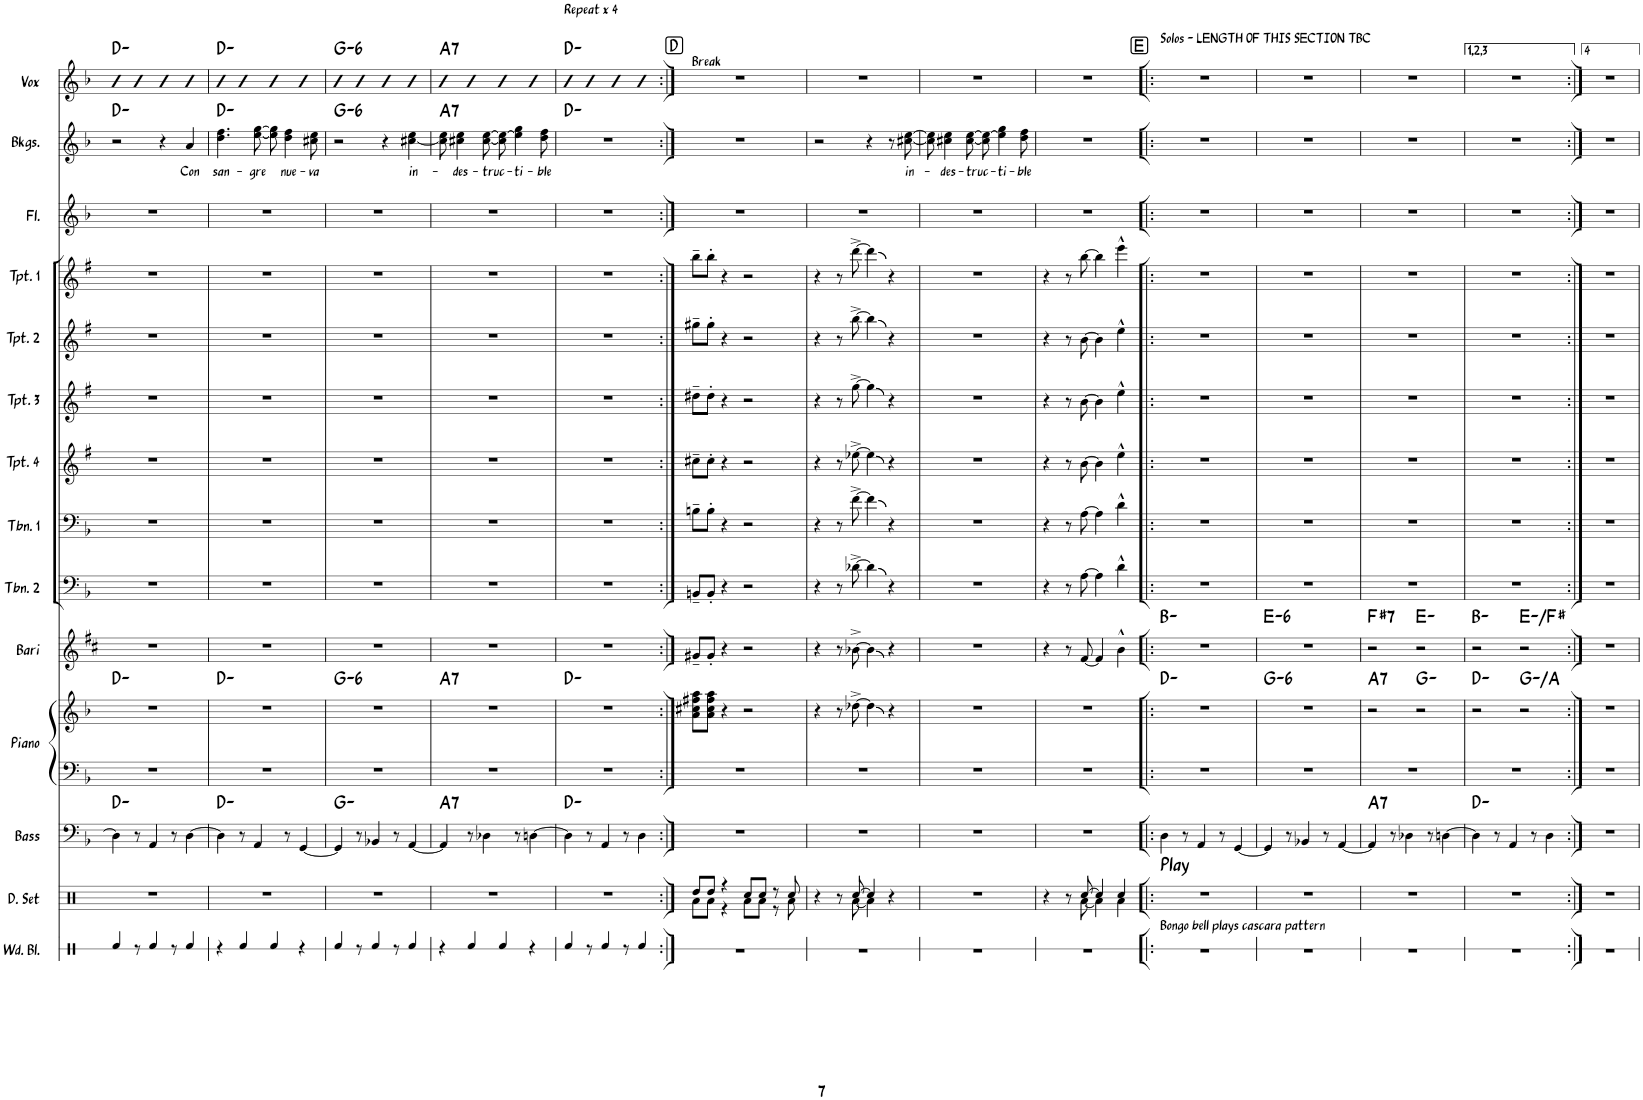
**kern	**kern	**harte	**kern	**harte	**kern	**kern	**harte	**kern	**harte	**kern	**kern	**kern	**kern	**kern	**kern	**kern	**kern	**text	**harte	**kern	**harte
*part14	*part13	*part13	*part12	*part12	*part11	*part11	*part11	*part10	*part10	*part9	*part8	*part7	*part6	*part5	*part4	*part3	*part2	*part2	*part2	*part1	*part1
*staff15	*staff14	*	*staff13	*	*staff12	*staff11	*	*staff10	*	*staff9	*staff8	*staff7	*staff6	*staff5	*staff4	*staff3	*staff2	*staff2	*	*staff1	*
*I"Wood Blocks	*I"Drumset	*	*I"Bass	*	*I"Piano	*	*	*I"Baritone Sax	*	*I"Trombone 2	*I"Trombone 1	*I"Trumpet 4	*I"Trumpet 3	*I"Trumpet 2	*I"Trumpet 1	*I"Flute 1	*I"Backings	*	*	*I"Voice	*
*I'Wd. Bl.	*I'D. Set	*	*I'Bass	*	*I'Piano	*	*	*I'Bari	*	*I'Tbn. 2	*I'Tbn. 1	*I'Tpt. 4	*I'Tpt. 3	*I'Tpt. 2	*I'Tpt. 1	*I'Fl.	*I'Bkgs.	*	*	*	*
!!LO:PB:g=z
*clefX	*clefX	*	*clefF4	*	*clefF4	*clefG2	*	*clefG2	*	*clefF4	*clefF4	*clefG2	*clefG2	*clefG2	*clefG2	*clefG2	*clefG2	*	*	*clefG2	*
*	*	*	*Trd7c12	*	*	*	*	*Trd12c21	*	*	*	*Trd1c2	*Trd1c2	*Trd1c2	*Trd1c2	*	*	*	*	*	*
*k[]	*k[]	*	*k[b-]	*	*k[b-]	*k[b-]	*	*k[f#c#]	*	*k[b-]	*k[b-]	*k[f#]	*k[f#]	*k[f#]	*k[f#]	*k[b-]	*k[b-]	*	*	*k[b-]	*
*M4/4	*M4/4	*	*M4/4	*	*M4/4	*M4/4	*	*M4/4	*	*M4/4	*M4/4	*M4/4	*M4/4	*M4/4	*M4/4	*M4/4	*M4/4	*	*	*M4/4	*
=70	=70	=70	=70	=70	=70	=70	=70	=70	=70	=70	=70	=70	=70	=70	=70	=70	=70	=70	=70	=70	=70
4Rf/	1r	.	4D\]	D:min	1r	1r	D:min	1r	.	1r	1r	1r	1r	1r	1r	1r	2r	.	D:min	4b-	D:min
8r	.	.	8r	.	.	.	.	.	.	.	.	.	.	.	.	.	.	.	.	4b-	.
4Rf/	.	.	4AA/	.	.	.	.	.	.	.	.	.	.	.	.	.	.	.	.	.	.
.	.	.	.	.	.	.	.	.	.	.	.	.	.	.	.	.	4r	.	.	4b-	.
8r	.	.	8r	.	.	.	.	.	.	.	.	.	.	.	.	.	.	.	.	.	.
!	!	!	!	!	!	!	!	!	!	!	!	!	!	!	!	!	!	!LO:LY:b	!	!	!
4Rf/	.	.	[4D\	.	.	.	.	.	.	.	.	.	.	.	.	.	4a/	Con	.	4b-	.
=71	=71	=71	=71	=71	=71	=71	=71	=71	=71	=71	=71	=71	=71	=71	=71	=71	=71	=71	=71	=71	=71
!	!	!	!	!	!	!	!	!	!	!	!	!	!	!	!	!	!	!LO:LY:b	!	!	!
4r	1r	.	4D\]	D:min	1r	1r	D:min	1r	.	1r	1r	1r	1r	1r	1r	1r	4.dd\ 4.ff\	san-	D:min	4b-	D:min
4Rf/	.	.	8r	.	.	.	.	.	.	.	.	.	.	.	.	.	.	.	.	4b-	.
!	!	!	!	!	!	!	!	!	!	!	!	!	!	!	!	!	!	!LO:LY:b	!	!	!
.	.	.	4AA/	.	.	.	.	.	.	.	.	.	.	.	.	.	[8ee\ [8gg\	-gre	.	.	.
4Rf/	.	.	.	.	.	.	.	.	.	.	.	.	.	.	.	.	8ee\] 8gg\]	.	.	4b-	.
!	!	!	!	!	!	!	!	!	!	!	!	!	!	!	!	!	!	!LO:LY:b	!	!	!
.	.	.	8r	.	.	.	.	.	.	.	.	.	.	.	.	.	4dd\ 4ff\	nue-	.	.	.
4r	.	.	[4GG/	.	.	.	.	.	.	.	.	.	.	.	.	.	.	.	.	4b-	.
!	!	!	!	!	!	!	!	!	!	!	!	!	!	!	!	!	!	!LO:LY:b	!	!	!
.	.	.	.	.	.	.	.	.	.	.	.	.	.	.	.	.	8cc#X\ 8ee\	-va	.	.	.
=72	=72	=72	=72	=72	=72	=72	=72	=72	=72	=72	=72	=72	=72	=72	=72	=72	=72	=72	=72	=72	=72
!	!	!	!	!	!	!	!LO:H:kt=6	!	!	!	!	!	!	!	!	!	!	!	!LO:H:kt=6	!	!LO:H:kt=6
4Rf/	1r	.	4GG/]	G:min	1r	1r	G:min6	1r	.	1r	1r	1r	1r	1r	1r	1r	2r	.	G:min6	4b-	G:min6
8r	.	.	8r	.	.	.	.	.	.	.	.	.	.	.	.	.	.	.	.	4b-	.
4Rf/	.	.	4BB-X/	.	.	.	.	.	.	.	.	.	.	.	.	.	.	.	.	.	.
.	.	.	.	.	.	.	.	.	.	.	.	.	.	.	.	.	4r	.	.	4b-	.
8r	.	.	8r	.	.	.	.	.	.	.	.	.	.	.	.	.	.	.	.	.	.
!	!	!	!	!	!	!	!	!	!	!	!	!	!	!	!	!	!	!LO:LY:b	!	!	!
4Rf/	.	.	[4AA/	.	.	.	.	.	.	.	.	.	.	.	.	.	[4cc#X\ 4ee\	in-	.	4b-	.
=73	=73	=73	=73	=73	=73	=73	=73	=73	=73	=73	=73	=73	=73	=73	=73	=73	=73	=73	=73	=73	=73
!	!	!	!	!LO:H:kt=7	!	!	!LO:H:kt=7	!	!	!	!	!	!	!	!	!	!	!	!LO:H:kt=7	!	!LO:H:kt=7
4r	1r	.	4AA/]	A:7	1r	1r	A:7	1r	.	1r	1r	1r	1r	1r	1r	1r	8cc#\] 8ee\	.	A:7	4b-	A:7
!	!	!	!	!	!	!	!	!	!	!	!	!	!	!	!	!	!	!LO:LY:b	!	!	!
.	.	.	.	.	.	.	.	.	.	.	.	.	.	.	.	.	4cc#X\ 4ee\	des-	.	.	.
4Rf/	.	.	8r	.	.	.	.	.	.	.	.	.	.	.	.	.	.	.	.	4b-	.
!	!	!	!	!	!	!	!	!	!	!	!	!	!	!	!	!	!	!LO:LY:b	!	!	!
.	.	.	4D-X\	.	.	.	.	.	.	.	.	.	.	.	.	.	[8cc#\ [8ee\	-truc-	.	.	.
4Rf/	.	.	.	.	.	.	.	.	.	.	.	.	.	.	.	.	8cc#\] 8ee\_	.	.	4b-	.
!	!	!	!	!	!	!	!	!	!	!	!	!	!	!	!	!	!	!LO:LY:b	!	!	!
.	.	.	8r	.	.	.	.	.	.	.	.	.	.	.	.	.	4ee\] 4gg\	ti-	.	.	.
4r	.	.	[4Dn\	.	.	.	.	.	.	.	.	.	.	.	.	.	.	.	.	4b-	.
!	!	!	!	!	!	!	!	!	!	!	!	!	!	!	!	!	!	!LO:LY:b	!	!	!
.	.	.	.	.	.	.	.	.	.	.	.	.	.	.	.	.	8dd\ 8ff\	-ble	.	.	.
=74	=74	=74	=74	=74	=74	=74	=74	=74	=74	=74	=74	=74	=74	=74	=74	=74	=74	=74	=74	=74	=74
!	!	!	!	!	!	!	!	!	!	!	!	!	!	!	!	!	!	!	!	!LO:TX:a:t=Repeat x 4	!
4Rf/	1r	.	4D\]	D:min	1r	1r	D:min	1r	.	1r	1r	1r	1r	1r	1r	1r	1r	.	D:min	4e	D:min
8r	.	.	8r	.	.	.	.	.	.	.	.	.	.	.	.	.	.	.	.	4b-	.
4Rf/	.	.	4AA/	.	.	.	.	.	.	.	.	.	.	.	.	.	.	.	.	.	.
.	.	.	.	.	.	.	.	.	.	.	.	.	.	.	.	.	.	.	.	4b-	.
8r	.	.	8r	.	.	.	.	.	.	.	.	.	.	.	.	.	.	.	.	.	.
4Rf/	.	.	4D\	.	.	.	.	.	.	.	.	.	.	.	.	.	.	.	.	4b-	.
!!LO:REH:place=s1:a:cj:fs=14:t=D
=75:|!	=75:|!	=75:|!	=75:|!	=75:|!	=75:|!	=75:|!	=75:|!	=75:|!	=75:|!	=75:|!	=75:|!	=75:|!	=75:|!	=75:|!	=75:|!	=75:|!	=75:|!	=75:|!	=75:|!	=75:|!	=75:|!
*	*^	*	*	*	*	*	*	*	*	*	*	*	*	*	*	*	*	*	*	*	*
!	!	!	!	!	!	!	!	!	!	!	!	!	!	!	!	!	!	!	!	!	!LO:TX:a:t=Break	!
1r	8Rdd/L	8Ra\L	.	1r	.	1r	8a\ 8cc#X\ 8ff#X\ 8aa\L	.	8g#X~/L	.	8BBn~/L	8Bn~\L	8cc#X~\L	8dd#X~\L	8gg#X~\L	8bb~\L	1r	1r	.	.	1r	.
.	8Rdd/J	8Ra\J	.	.	.	.	8a\ 8cc#\ 8ff#\ 8aa\J	.	8g#'/J	.	8BB'/J	8B'\J	8cc#'\J	8dd#'\J	8gg#'\J	8bb'\J	.	.	.	.	.	.
.	4r	4r	.	.	.	.	4r	.	4r	.	4r	4r	4r	4r	4r	4r	.	.	.	.	.	.
.	8Rcc/L	8Ra\L	.	.	.	.	2r	.	2r	.	2r	2r	2r	2r	2r	2r	.	.	.	.	.	.
.	8Rcc/J	8Ra\J	.	.	.	.	.	.	.	.	.	.	.	.	.	.	.	.	.	.	.	.
.	8r	8r	.	.	.	.	.	.	.	.	.	.	.	.	.	.	.	.	.	.	.	.
.	8Rcc/	8Ra\	.	.	.	.	.	.	.	.	.	.	.	.	.	.	.	.	.	.	.	.
=76	=76	=76	=76	=76	=76	=76	=76	=76	=76	=76	=76	=76	=76	=76	=76	=76	=76	=76	=76	=76	=76	=76
1r	4r	4.ryy	.	1r	.	1r	4r	.	4r	.	4r	4r	4r	4r	4r	4r	1r	2r	.	.	1r	.
.	8r	.	.	.	.	.	8r	.	8r	.	8r	8r	8r	8r	8r	8r	.	.	.	.	.	.
.	[8Rcc/	[8Ra\	.	.	.	.	[8dd-X^\	.	[8b-X^\	.	[8d-X^\	[8f^\	[8ee-X^\	[8gg^\	[8bb^\	[8ddd^\	.	.	.	.	.	.
.	4Rcc/]	4Ra\]	.	.	.	.	4dd-\]	.	4b-\]	.	4d-\]	4f\]	4ee-\]	4gg\]	4bb\]	4ddd\]	.	4r	.	.	.	.
.	4r	4ryy	.	.	.	.	4r	.	4r	.	4r	4r	4r	4r	4r	4r	.	8r	.	.	.	.
!	!	!	!	!	!	!	!	!	!	!	!	!	!	!	!	!	!	!	!LO:LY:b	!	!	!
.	.	.	.	.	.	.	.	.	.	.	.	.	.	.	.	.	.	[8cc#X\ [8ee\	in-	.	.	.
*	*v	*v	*	*	*	*	*	*	*	*	*	*	*	*	*	*	*	*	*	*	*	*
=77	=77	=77	=77	=77	=77	=77	=77	=77	=77	=77	=77	=77	=77	=77	=77	=77	=77	=77	=77	=77	=77
1r	1r	.	1r	.	1r	1r	.	1r	.	1r	1r	1r	1r	1r	1r	1r	8cc#\] 8ee\]	.	.	1r	.
!	!	!	!	!	!	!	!	!	!	!	!	!	!	!	!	!	!	!LO:LY:b	!	!	!
.	.	.	.	.	.	.	.	.	.	.	.	.	.	.	.	.	4cc#X\ 4ee\	des-	.	.	.
!	!	!	!	!	!	!	!	!	!	!	!	!	!	!	!	!	!	!LO:LY:b	!	!	!
.	.	.	.	.	.	.	.	.	.	.	.	.	.	.	.	.	[8cc#\ [8ee\	-truc-	.	.	.
.	.	.	.	.	.	.	.	.	.	.	.	.	.	.	.	.	8cc#\] 8ee\_	.	.	.	.
!	!	!	!	!	!	!	!	!	!	!	!	!	!	!	!	!	!	!LO:LY:b	!	!	!
.	.	.	.	.	.	.	.	.	.	.	.	.	.	.	.	.	4ee\] 4gg\	ti-	.	.	.
!	!	!	!	!	!	!	!	!	!	!	!	!	!	!	!	!	!	!LO:LY:b	!	!	!
.	.	.	.	.	.	.	.	.	.	.	.	.	.	.	.	.	8dd\ 8ff\	-ble	.	.	.
=78	=78	=78	=78	=78	=78	=78	=78	=78	=78	=78	=78	=78	=78	=78	=78	=78	=78	=78	=78	=78	=78
*	*^	*	*	*	*	*	*	*	*	*	*	*	*	*	*	*	*	*	*	*	*
1r	4r	4.ryy	.	1r	.	1r	1r	.	4r	.	4r	4r	4r	4r	4r	4r	1r	1r	.	.	1r	.
.	8r	.	.	.	.	.	.	.	8r	.	8r	8r	8r	8r	8r	8r	.	.	.	.	.	.
.	[8Rcc/	[8Ra\	.	.	.	.	.	.	[8f#/	.	[8A\	[8A\	[8b\	[8b\	[8b\	[8bb\	.	.	.	.	.	.
.	4Rcc/]	4Ra\]	.	.	.	.	.	.	4f#/]	.	4A\]	4A\]	4b\]	4b\]	4b\]	4bb\]	.	.	.	.	.	.
.	4Rcc/	4Ra\	.	.	.	.	.	.	4b^^\	.	4d^^\	4d^^\	4ee^^\	4ee^^\	4ee^^\	4eee^^\	.	.	.	.	.	.
!!LO:REH:place=s1:a:cj:fs=14:t=E
=79!|:	=79!|:	=79!|:	=79!|:	=79!|:	=79!|:	=79!|:	=79!|:	=79!|:	=79!|:	=79!|:	=79!|:	=79!|:	=79!|:	=79!|:	=79!|:	=79!|:	=79!|:	=79!|:	=79!|:	=79!|:	=79!|:	=79!|:
!	!	!	!	!	!	!	!	!	!	!	!	!	!	!	!	!	!	!	!	!	!LO:TX:a:t=Solos - LENGTH OF THIS SECTION TBC	!
!	!LO:TX:b:t=Bongo bell plays cascara pattern	!	!LO:H:kt=Play	!	!	!	!	!	!	!	!	!	!	!	!	!	!	!	!	!	!	!
*	*v	*v	*	*	*	*	*	*	*	*	*	*	*	*	*	*	*	*	*	*	*	*
1r	1r	N	4D\	.	1r	1r	D:min	1r	B:min	1r	1r	1r	1r	1r	1r	1r	1r	.	.	1r	.
.	.	.	8r	.	.	.	.	.	.	.	.	.	.	.	.	.	.	.	.	.	.
.	.	.	4AA/	.	.	.	.	.	.	.	.	.	.	.	.	.	.	.	.	.	.
.	.	.	8r	.	.	.	.	.	.	.	.	.	.	.	.	.	.	.	.	.	.
.	.	.	[4GG/	.	.	.	.	.	.	.	.	.	.	.	.	.	.	.	.	.	.
=80	=80	=80	=80	=80	=80	=80	=80	=80	=80	=80	=80	=80	=80	=80	=80	=80	=80	=80	=80	=80	=80
!	!	!	!	!	!	!	!LO:H:kt=6	!	!LO:H:kt=6	!	!	!	!	!	!	!	!	!	!	!	!
1r	1r	.	4GG/]	.	1r	1r	G:min6	1r	E:min6	1r	1r	1r	1r	1r	1r	1r	1r	.	.	1r	.
.	.	.	8r	.	.	.	.	.	.	.	.	.	.	.	.	.	.	.	.	.	.
.	.	.	4BB-X/	.	.	.	.	.	.	.	.	.	.	.	.	.	.	.	.	.	.
.	.	.	8r	.	.	.	.	.	.	.	.	.	.	.	.	.	.	.	.	.	.
.	.	.	[4AA/	.	.	.	.	.	.	.	.	.	.	.	.	.	.	.	.	.	.
=81	=81	=81	=81	=81	=81	=81	=81	=81	=81	=81	=81	=81	=81	=81	=81	=81	=81	=81	=81	=81	=81
!	!	!	!	!LO:H:kt=7	!	!	!LO:H:kt=7	!	!LO:H:kt=7	!	!	!	!	!	!	!	!	!	!	!	!
1r	1r	.	4AA/]	A:7	1r	2r	A:7	2r	F#:7	1r	1r	1r	1r	1r	1r	1r	1r	.	.	1r	.
.	.	.	8r	.	.	.	.	.	.	.	.	.	.	.	.	.	.	.	.	.	.
.	.	.	4D-X\	.	.	.	.	.	.	.	.	.	.	.	.	.	.	.	.	.	.
.	.	.	.	.	.	2r	G:min	2r	E:min	.	.	.	.	.	.	.	.	.	.	.	.
.	.	.	8r	.	.	.	.	.	.	.	.	.	.	.	.	.	.	.	.	.	.
.	.	.	[4Dn\	.	.	.	.	.	.	.	.	.	.	.	.	.	.	.	.	.	.
=82	=82	=82	=82	=82	=82	=82	=82	=82	=82	=82	=82	=82	=82	=82	=82	=82	=82	=82	=82	=82	=82
1r	1r	.	4D\]	D:min	1r	2r	D:min	2r	B:min	1r	1r	1r	1r	1r	1r	1r	1r	.	.	1r	.
.	.	.	8r	.	.	.	.	.	.	.	.	.	.	.	.	.	.	.	.	.	.
.	.	.	4AA/	.	.	.	.	.	.	.	.	.	.	.	.	.	.	.	.	.	.
.	.	.	.	.	.	2r	G:min/2	2r	E:min/2	.	.	.	.	.	.	.	.	.	.	.	.
.	.	.	8r	.	.	.	.	.	.	.	.	.	.	.	.	.	.	.	.	.	.
.	.	.	4D\	.	.	.	.	.	.	.	.	.	.	.	.	.	.	.	.	.	.
=83:|!	=83:|!	=83:|!	=83:|!	=83:|!	=83:|!	=83:|!	=83:|!	=83:|!	=83:|!	=83:|!	=83:|!	=83:|!	=83:|!	=83:|!	=83:|!	=83:|!	=83:|!	=83:|!	=83:|!	=83:|!	=83:|!
1r	1r	.	1r	.	1r	1r	.	1r	.	1r	1r	1r	1r	1r	1r	1r	1r	.	.	1r	.
=	=	=	=	=	=	=	=	=	=	=	=	=	=	=	=	=	=	=	=	=	=
*-	*-	*-	*-	*-	*-	*-	*-	*-	*-	*-	*-	*-	*-	*-	*-	*-	*-	*-	*-	*-	*-
